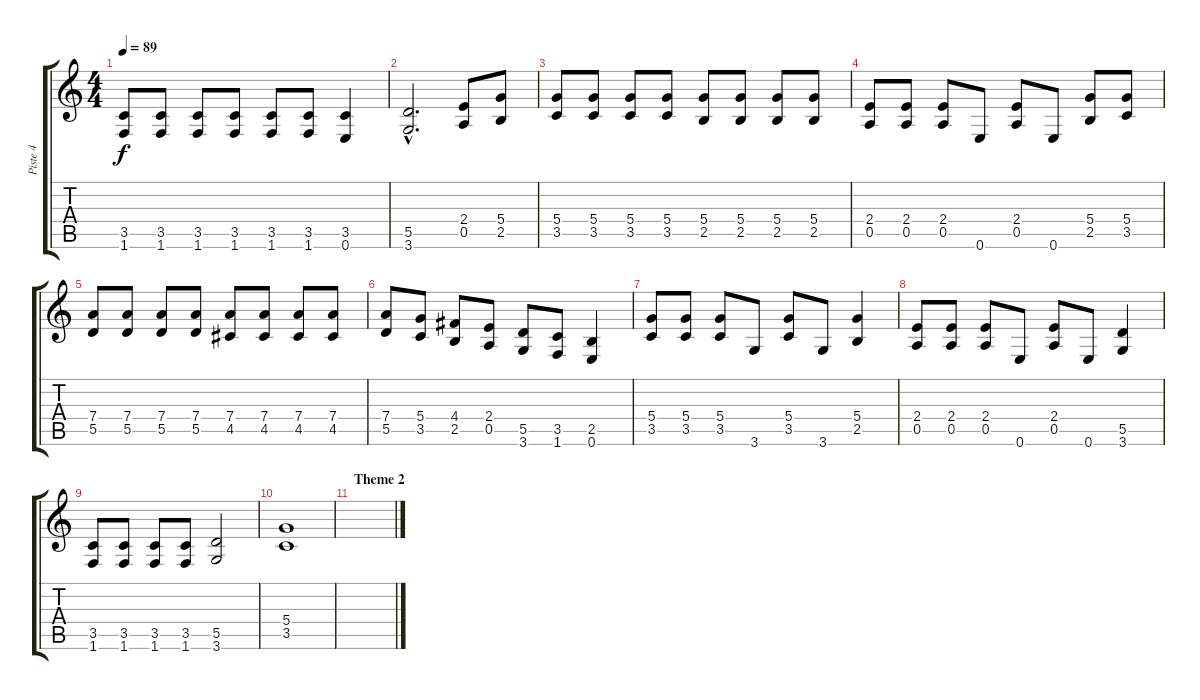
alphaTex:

\track ("Piste 4" "Piste 4") {instrument distortionguitar}
\staff {score tabs}
\tuning (E4 B3 G3 D3 A2 E2) {hide}
\ts (4 4)
\tempo 89
\clef g2
\ks c
(3.5 1.6).8{dy f} (3.5 1.6).8 (3.5 1.6).8 (3.5 1.6).8 (3.5 1.6).8 (3.5 1.6).8 (3.5 0.6).4 |
(5.5{hac} 3.6{hac}).2{d} (2.4 0.5).8 (5.4 2.5).8 |
(5.4 3.5).8 (5.4 3.5).8 (5.4 3.5).8 (5.4 3.5).8 (5.4 2.5).8 (5.4 2.5).8 (5.4 2.5).8 (5.4 2.5).8 |
(2.4 0.5).8 (2.4 0.5).8 (2.4 0.5).8 0.6.8 (2.4 0.5).8 0.6.8 (5.4 2.5).8 (5.4 3.5).8 |
(7.4 5.5).8 (7.4 5.5).8 (7.4 5.5).8 (7.4 5.5).8 (7.4 4.5).8 (7.4 4.5).8 (7.4 4.5).8 (7.4 4.5).8 |
(7.4 5.5).8 (5.4 3.5).8 (4.4 2.5).8 (2.4 0.5).8 (5.5 3.6).8 (3.5 1.6).8 (2.5 0.6).4 |
(5.4 3.5).8 (5.4 3.5).8 (5.4 3.5).8 3.6.8 (5.4 3.5).8 3.6.8 (5.4 2.5).4 |
(2.4 0.5).8 (2.4 0.5).8 (2.4 0.5).8 0.6.8 (2.4 0.5).8 0.6.8 (5.5 3.6).4 |
(3.5 1.6).8 (3.5 1.6).8 (3.5 1.6).8 (3.5 1.6).8 (5.5 3.6).2 |
(5.4 3.5).1 |
\section ("" "Theme 2")
